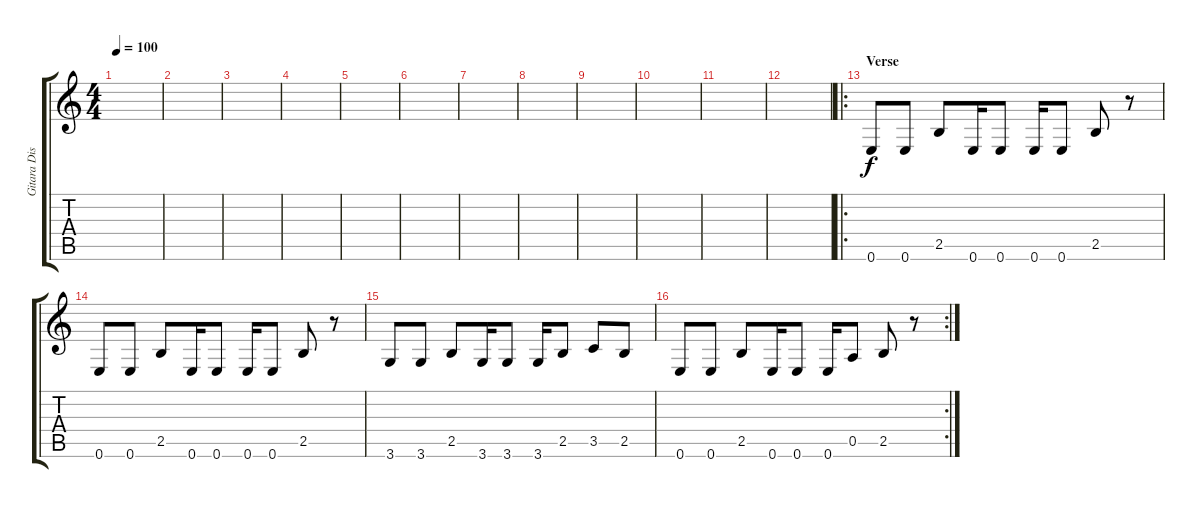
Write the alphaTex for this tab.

\track ("Gitara Dist." "Gitara Dis") {instrument overdrivenguitar}
\staff {score tabs}
\tuning (E4 B3 G3 D3 A2 E2) {hide}
\ts (4 4)
\tempo 100
\clef g2
\ks c
|
|
|
|
|
|
|
|
|
|
|
|
\ro
\section ("" "Verse")
0.6.8 0.6.8 2.5.8 0.6.16 0.6.8 0.6.16 0.6.8 2.5.8 r.8 |
0.6.8 0.6.8 2.5.8 0.6.16 0.6.8 0.6.16 0.6.8 2.5.8 r.8 |
3.6.8 3.6.8 2.5.8 3.6.16 3.6.8 3.6.16 2.5.8 3.5.8 2.5.8 |
\rc 2
0.6.8 0.6.8 2.5.8 0.6.16 0.6.8 0.6.16 0.5.8 2.5.8 r.8
